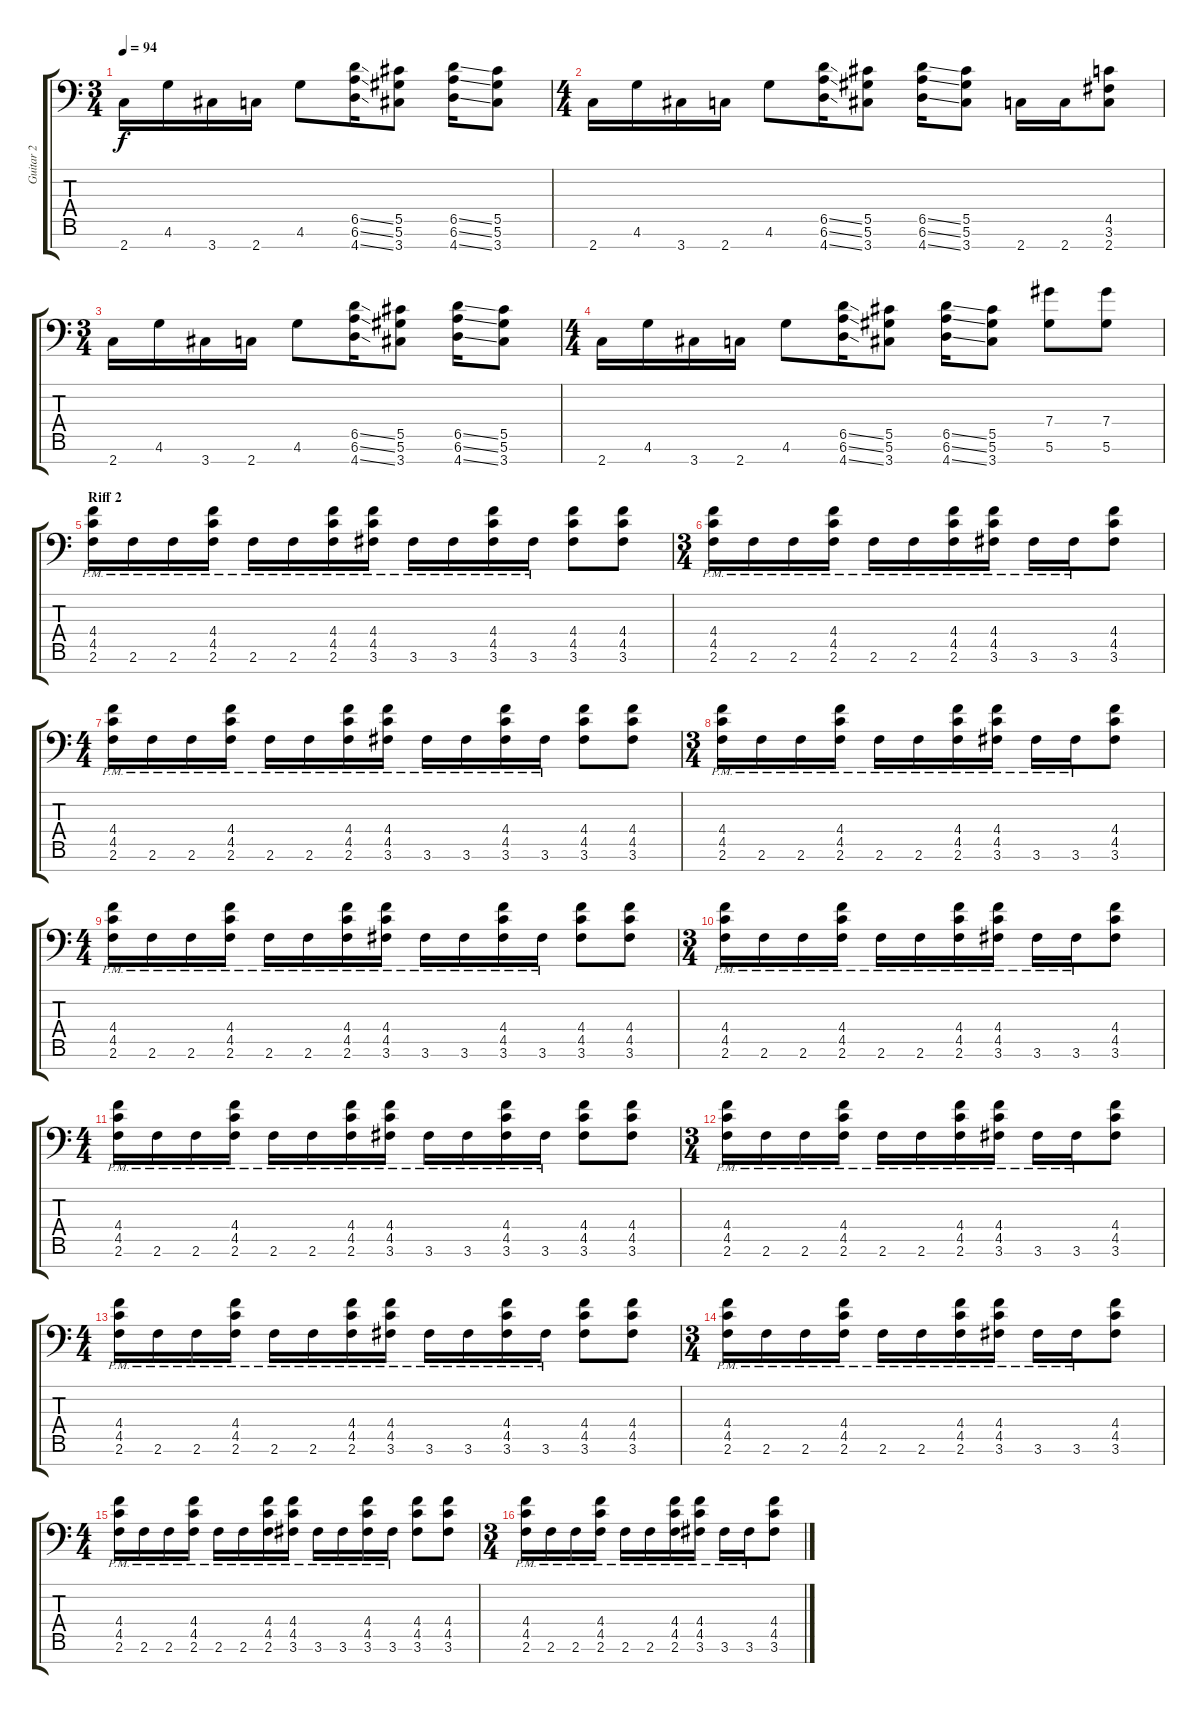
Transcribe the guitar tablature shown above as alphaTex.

\track ("Guitar 2" "Guitar 2") {instrument distortionguitar}
\staff {score tabs}
\tuning (Eb4 Bb3 Gb3 Db3 Ab2 Eb2 Bb1) {hide}
\ts (3 4)
\tempo 94
\clef f4
\ks c
2.7.16{dy f} 4.6.16 3.7.16 2.7.16 4.6.8 (6.5{ss} 6.6{ss} 4.7{ss}).16 (5.5 5.6 3.7).8 (6.5{ss} 6.6{ss} 4.7{ss}).16 (5.5 5.6 3.7).8 |
\ts (4 4)
2.7.16 4.6.16 3.7.16 2.7.16 4.6.8 (6.5{ss} 6.6{ss} 4.7{ss}).16 (5.5 5.6 3.7).8 (6.5{ss} 6.6{ss} 4.7{ss}).16 (5.5 5.6 3.7).8 2.7.16 2.7.16 (4.5 3.6 2.7).8 |
\ts (3 4)
2.7.16 4.6.16 3.7.16 2.7.16 4.6.8 (6.5{ss} 6.6{ss} 4.7{ss}).16 (5.5 5.6 3.7).8 (6.5{ss} 6.6{ss} 4.7{ss}).16 (5.5 5.6 3.7).8 |
\ts (4 4)
2.7.16 4.6.16 3.7.16 2.7.16 4.6.8 (6.5{ss} 6.6{ss} 4.7{ss}).16 (5.5 5.6 3.7).8 (6.5{ss} 6.6{ss} 4.7{ss}).16 (5.5 5.6 3.7).8 (7.4 5.6).8 (7.4 5.6).8 |
\section ("" "Riff 2")
(4.4{pm} 4.5{pm} 2.6{pm}).16 2.6{pm}.16 2.6{pm}.16 (4.4{pm} 4.5{pm} 2.6{pm}).16 2.6{pm}.16 2.6{pm}.16 (4.4{pm} 4.5{pm} 2.6{pm}).16 (4.4{pm} 4.5{pm} 3.6{pm}).16 3.6{pm}.16 3.6{pm}.16 (4.4{pm} 4.5{pm} 3.6{pm}).16 3.6{pm}.16 (4.4 4.5 3.6).8 (4.4 4.5 3.6).8 |
\ts (3 4)
(4.4{pm} 4.5{pm} 2.6{pm}).16 2.6{pm}.16 2.6{pm}.16 (4.4{pm} 4.5{pm} 2.6{pm}).16 2.6{pm}.16 2.6{pm}.16 (4.4{pm} 4.5{pm} 2.6{pm}).16 (4.4{pm} 4.5{pm} 3.6{pm}).16 3.6{pm}.16 3.6{pm}.16 (4.4 4.5 3.6).8 |
\ts (4 4)
(4.4{pm} 4.5{pm} 2.6{pm}).16 2.6{pm}.16 2.6{pm}.16 (4.4{pm} 4.5{pm} 2.6{pm}).16 2.6{pm}.16 2.6{pm}.16 (4.4{pm} 4.5{pm} 2.6{pm}).16 (4.4{pm} 4.5{pm} 3.6{pm}).16 3.6{pm}.16 3.6{pm}.16 (4.4{pm} 4.5{pm} 3.6{pm}).16 3.6{pm}.16 (4.4 4.5 3.6).8 (4.4 4.5 3.6).8 |
\ts (3 4)
(4.4{pm} 4.5{pm} 2.6{pm}).16 2.6{pm}.16 2.6{pm}.16 (4.4{pm} 4.5{pm} 2.6{pm}).16 2.6{pm}.16 2.6{pm}.16 (4.4{pm} 4.5{pm} 2.6{pm}).16 (4.4{pm} 4.5{pm} 3.6{pm}).16 3.6{pm}.16 3.6{pm}.16 (4.4 4.5 3.6).8 |
\ts (4 4)
(4.4{pm} 4.5{pm} 2.6{pm}).16 2.6{pm}.16 2.6{pm}.16 (4.4{pm} 4.5{pm} 2.6{pm}).16 2.6{pm}.16 2.6{pm}.16 (4.4{pm} 4.5{pm} 2.6{pm}).16 (4.4{pm} 4.5{pm} 3.6{pm}).16 3.6{pm}.16 3.6{pm}.16 (4.4{pm} 4.5{pm} 3.6{pm}).16 3.6{pm}.16 (4.4 4.5 3.6).8 (4.4 4.5 3.6).8 |
\ts (3 4)
(4.4{pm} 4.5{pm} 2.6{pm}).16 2.6{pm}.16 2.6{pm}.16 (4.4{pm} 4.5{pm} 2.6{pm}).16 2.6{pm}.16 2.6{pm}.16 (4.4{pm} 4.5{pm} 2.6{pm}).16 (4.4{pm} 4.5{pm} 3.6{pm}).16 3.6{pm}.16 3.6{pm}.16 (4.4 4.5 3.6).8 |
\ts (4 4)
(4.4{pm} 4.5{pm} 2.6{pm}).16 2.6{pm}.16 2.6{pm}.16 (4.4{pm} 4.5{pm} 2.6{pm}).16 2.6{pm}.16 2.6{pm}.16 (4.4{pm} 4.5{pm} 2.6{pm}).16 (4.4{pm} 4.5{pm} 3.6{pm}).16 3.6{pm}.16 3.6{pm}.16 (4.4{pm} 4.5{pm} 3.6{pm}).16 3.6{pm}.16 (4.4 4.5 3.6).8 (4.4 4.5 3.6).8 |
\ts (3 4)
(4.4{pm} 4.5{pm} 2.6{pm}).16 2.6{pm}.16 2.6{pm}.16 (4.4{pm} 4.5{pm} 2.6{pm}).16 2.6{pm}.16 2.6{pm}.16 (4.4{pm} 4.5{pm} 2.6{pm}).16 (4.4{pm} 4.5{pm} 3.6{pm}).16 3.6{pm}.16 3.6{pm}.16 (4.4 4.5 3.6).8 |
\ts (4 4)
(4.4{pm} 4.5{pm} 2.6{pm}).16 2.6{pm}.16 2.6{pm}.16 (4.4{pm} 4.5{pm} 2.6{pm}).16 2.6{pm}.16 2.6{pm}.16 (4.4{pm} 4.5{pm} 2.6{pm}).16 (4.4{pm} 4.5{pm} 3.6{pm}).16 3.6{pm}.16 3.6{pm}.16 (4.4{pm} 4.5{pm} 3.6{pm}).16 3.6{pm}.16 (4.4 4.5 3.6).8 (4.4 4.5 3.6).8 |
\ts (3 4)
(4.4{pm} 4.5{pm} 2.6{pm}).16 2.6{pm}.16 2.6{pm}.16 (4.4{pm} 4.5{pm} 2.6{pm}).16 2.6{pm}.16 2.6{pm}.16 (4.4{pm} 4.5{pm} 2.6{pm}).16 (4.4{pm} 4.5{pm} 3.6{pm}).16 3.6{pm}.16 3.6{pm}.16 (4.4 4.5 3.6).8 |
\ts (4 4)
(4.4{pm} 4.5{pm} 2.6{pm}).16 2.6{pm}.16 2.6{pm}.16 (4.4{pm} 4.5{pm} 2.6{pm}).16 2.6{pm}.16 2.6{pm}.16 (4.4{pm} 4.5{pm} 2.6{pm}).16 (4.4{pm} 4.5{pm} 3.6{pm}).16 3.6{pm}.16 3.6{pm}.16 (4.4{pm} 4.5{pm} 3.6{pm}).16 3.6{pm}.16 (4.4 4.5 3.6).8 (4.4 4.5 3.6).8 |
\ts (3 4)
(4.4{pm} 4.5{pm} 2.6{pm}).16 2.6{pm}.16 2.6{pm}.16 (4.4{pm} 4.5{pm} 2.6{pm}).16 2.6{pm}.16 2.6{pm}.16 (4.4{pm} 4.5{pm} 2.6{pm}).16 (4.4{pm} 4.5{pm} 3.6{pm}).16 3.6{pm}.16 3.6{pm}.16 (4.4 4.5 3.6).8
